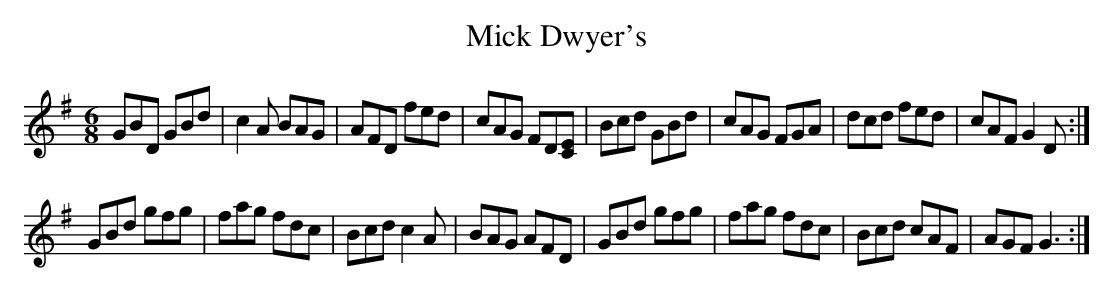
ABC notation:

X:1
T:Mick Dwyer's
M:6/8
L:1/8
K:G
GBD GBd|c2 A BAG|AFD fed|cAG FD[EC]|\
Bcd GBd|cAG FGA|dcd fed|cAF G2 D :|
GBd gfg|fag fdc|Bcd c2 A|BAG AFD|\
GBd gfg|fag fdc|Bcd cAF| AGF G3 :|
